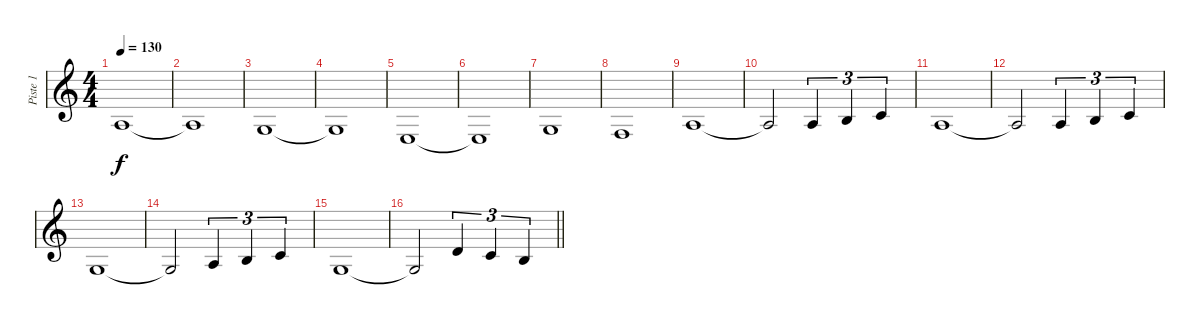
\track ("Piste 1" "Piste 1") {instrument drawbarorgan}
\staff {score}
\tuning (E4 B3 G3 D3 A2 E2) {hide}
\ts (4 4)
\tempo 130
\clef g2
\ks c
2.3.1{dy f instrument drawbarorgan} |
2.3{t}.1 |
0.3.1 |
0.3{t}.1 |
2.4.1 |
2.4{t}.1 |
0.3.1 |
3.4.1 |
2.3.1 |
2.3{t}.2 2.3.4{tu (3 2)} 0.2.4{tu (3 2)} 5.3.4{tu (3 2)} |
2.3.1 |
2.3{t}.2 2.3.4{tu (3 2)} 0.2.4{tu (3 2)} 5.3.4{tu (3 2)} |
0.3.1 |
0.3{t}.2 2.3.4{tu (3 2)} 0.2.4{tu (3 2)} 5.3.4{tu (3 2)} |
0.3.1 |
\barLineRight lightlight
0.3{t}.2 3.2.4{tu (3 2)} 1.2.4{tu (3 2)} 0.2.4{tu (3 2)}
